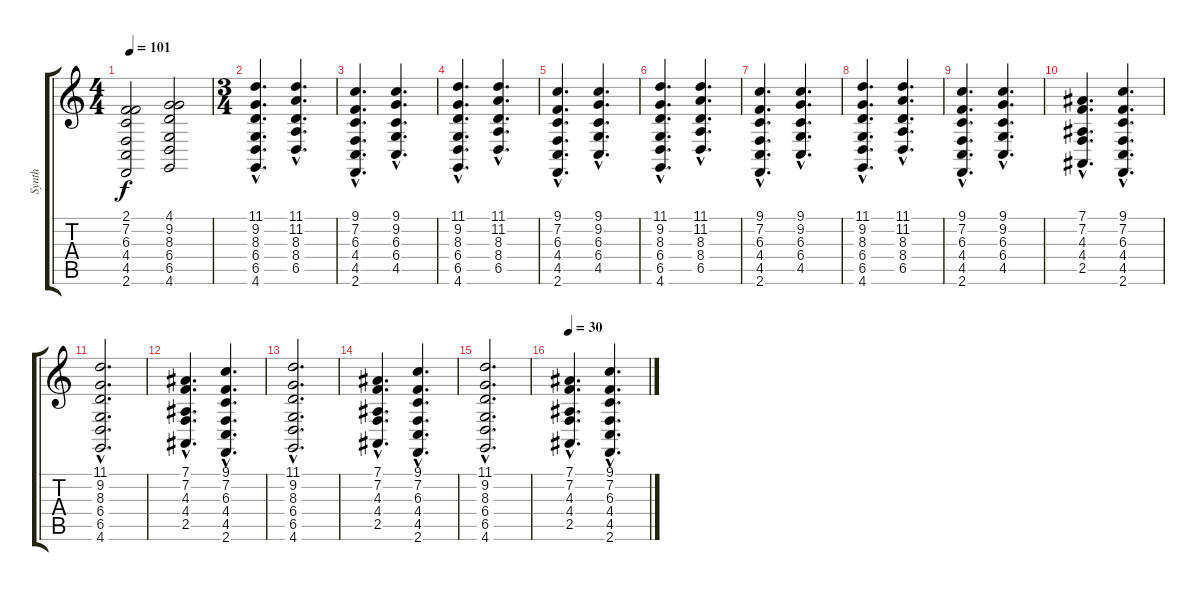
\track ("Synth" "Synth") {instrument stringensemble1}
\staff {score tabs}
\tuning (Eb4 Bb3 Gb3 Db3 Ab2 Eb2) {hide}
\ts (4 4)
\tempo 101
\clef g2
\ks c
(2.1 7.2 6.3 4.4 4.5 2.6).2{dy f} (4.1 9.2 8.3 6.4 6.5 4.6).2 |
\ts (3 4)
(11.1{hac} 9.2{hac} 8.3{hac} 6.4{hac} 6.5{hac} 4.6{hac}).4{d} (11.1{hac} 11.2{hac} 8.3{hac} 8.4{hac} 6.5{hac}).4{d} |
(9.1{hac} 7.2{hac} 6.3{hac} 4.4{hac} 4.5{hac} 2.6{hac}).4{d} (9.1{hac} 9.2{hac} 6.3{hac} 6.4{hac} 4.5{hac}).4{d} |
(11.1{hac} 9.2{hac} 8.3{hac} 6.4{hac} 6.5{hac} 4.6{hac}).4{d} (11.1{hac} 11.2{hac} 8.3{hac} 8.4{hac} 6.5{hac}).4{d} |
(9.1{hac} 7.2{hac} 6.3{hac} 4.4{hac} 4.5{hac} 2.6{hac}).4{d} (9.1{hac} 9.2{hac} 6.3{hac} 6.4{hac} 4.5{hac}).4{d} |
(11.1{hac} 9.2{hac} 8.3{hac} 6.4{hac} 6.5{hac} 4.6{hac}).4{d} (11.1{hac} 11.2{hac} 8.3{hac} 8.4{hac} 6.5{hac}).4{d} |
(9.1{hac} 7.2{hac} 6.3{hac} 4.4{hac} 4.5{hac} 2.6{hac}).4{d} (9.1{hac} 9.2{hac} 6.3{hac} 6.4{hac} 4.5{hac}).4{d} |
(11.1{hac} 9.2{hac} 8.3{hac} 6.4{hac} 6.5{hac} 4.6{hac}).4{d} (11.1{hac} 11.2{hac} 8.3{hac} 8.4{hac} 6.5{hac}).4{d} |
(9.1{hac} 7.2{hac} 6.3{hac} 4.4{hac} 4.5{hac} 2.6{hac}).4{d} (9.1{hac} 9.2{hac} 6.3{hac} 6.4{hac} 4.5{hac}).4{d} |
(7.1{hac} 7.2{hac} 4.3{hac} 4.4{hac} 2.5{hac}).4{d} (9.1{hac} 7.2{hac} 6.3{hac} 4.4{hac} 4.5{hac} 2.6{hac}).4{d} |
(11.1{hac} 9.2{hac} 8.3{hac} 6.4{hac} 6.5{hac} 4.6{hac}).2{d} |
(7.1{hac} 7.2{hac} 4.3{hac} 4.4{hac} 2.5{hac}).4{d} (9.1{hac} 7.2{hac} 6.3{hac} 4.4{hac} 4.5{hac} 2.6{hac}).4{d} |
(11.1{hac} 9.2{hac} 8.3{hac} 6.4{hac} 6.5{hac} 4.6{hac}).2{d} |
(7.1{hac} 7.2{hac} 4.3{hac} 4.4{hac} 2.5{hac}).4{d} (9.1{hac} 7.2{hac} 6.3{hac} 4.4{hac} 4.5{hac} 2.6{hac}).4{d} |
(11.1{hac} 9.2{hac} 8.3{hac} 6.4{hac} 6.5{hac} 4.6{hac}).2{d} |
\tempo 30
(7.1{hac} 7.2{hac} 4.3{hac} 4.4{hac} 2.5{hac}).4{d} (9.1{hac} 7.2{hac} 6.3{hac} 4.4{hac} 4.5{hac} 2.6{hac}).4{d}
